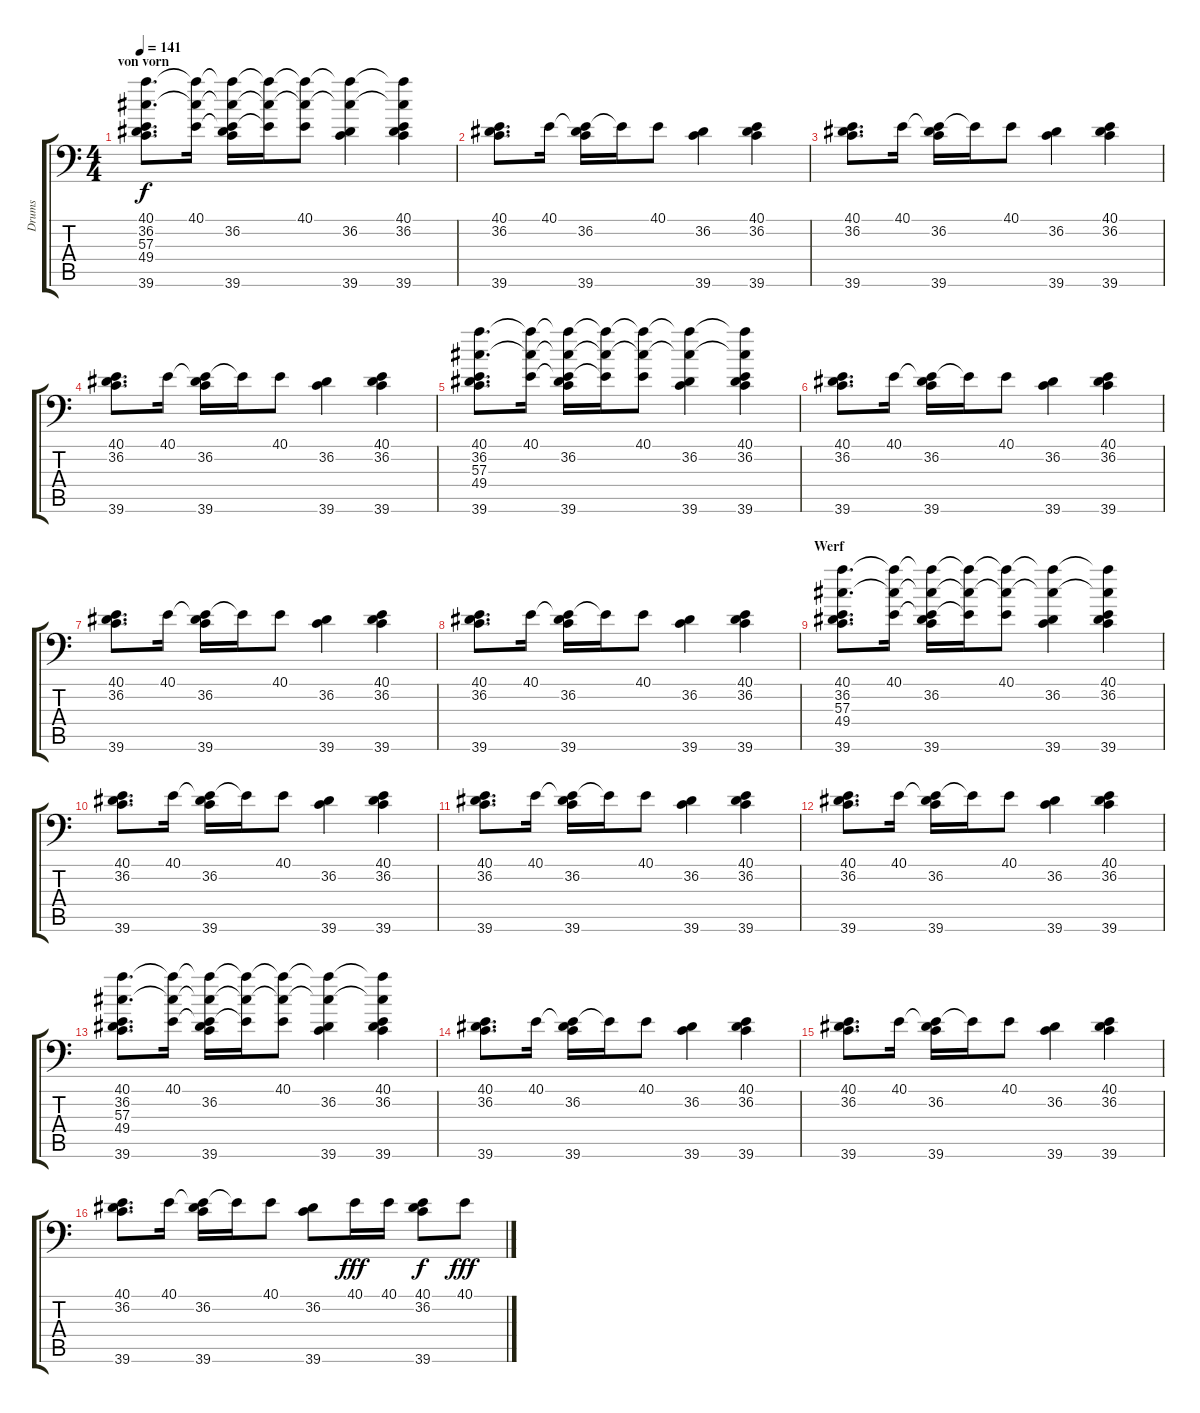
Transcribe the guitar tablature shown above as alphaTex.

\track ("Drums" "Drums") {instrument acousticgrandpiano}
\staff {score tabs}
\tuning (C-1 C-1 C-1 C-1 C-1 C-1) {hide}
\ts (4 4)
\section ("" "von vorn")
\tempo 141
\clef f4
\ks c
(40.1 36.2 57.3 49.4 39.6).8{d dy f} (40.1 57.3{t} 49.4{t}).16 (40.1{t} 36.2 57.3{t} 49.4{t} 39.6).16 (40.1{t} 57.3{t} 49.4{t}).16 (40.1 57.3{t} 49.4{t}).8 (36.2 57.3{t} 49.4{t} 39.6).4 (40.1 36.2 57.3{t} 49.4{t} 39.6).4 |
(40.1 36.2 39.6).8{d} 40.1.16 (40.1{t} 36.2 39.6).16 40.1{t}.16 40.1.8 (36.2 39.6).4 (40.1 36.2 39.6).4 |
(40.1 36.2 39.6).8{d} 40.1.16 (40.1{t} 36.2 39.6).16 40.1{t}.16 40.1.8 (36.2 39.6).4 (40.1 36.2 39.6).4 |
(40.1 36.2 39.6).8{d} 40.1.16 (40.1{t} 36.2 39.6).16 40.1{t}.16 40.1.8 (36.2 39.6).4 (40.1 36.2 39.6).4 |
(40.1 36.2 57.3 49.4 39.6).8{d} (40.1 57.3{t} 49.4{t}).16 (40.1{t} 36.2 57.3{t} 49.4{t} 39.6).16 (40.1{t} 57.3{t} 49.4{t}).16 (40.1 57.3{t} 49.4{t}).8 (36.2 57.3{t} 49.4{t} 39.6).4 (40.1 36.2 57.3{t} 49.4{t} 39.6).4 |
(40.1 36.2 39.6).8{d} 40.1.16 (40.1{t} 36.2 39.6).16 40.1{t}.16 40.1.8 (36.2 39.6).4 (40.1 36.2 39.6).4 |
(40.1 36.2 39.6).8{d} 40.1.16 (40.1{t} 36.2 39.6).16 40.1{t}.16 40.1.8 (36.2 39.6).4 (40.1 36.2 39.6).4 |
(40.1 36.2 39.6).8{d} 40.1.16 (40.1{t} 36.2 39.6).16 40.1{t}.16 40.1.8 (36.2 39.6).4 (40.1 36.2 39.6).4 |
\section ("" "Werf")
(40.1 36.2 57.3 49.4 39.6).8{d} (40.1 57.3{t} 49.4{t}).16 (40.1{t} 36.2 57.3{t} 49.4{t} 39.6).16 (40.1{t} 57.3{t} 49.4{t}).16 (40.1 57.3{t} 49.4{t}).8 (36.2 57.3{t} 49.4{t} 39.6).4 (40.1 36.2 57.3{t} 49.4{t} 39.6).4 |
(40.1 36.2 39.6).8{d} 40.1.16 (40.1{t} 36.2 39.6).16 40.1{t}.16 40.1.8 (36.2 39.6).4 (40.1 36.2 39.6).4 |
(40.1 36.2 39.6).8{d} 40.1.16 (40.1{t} 36.2 39.6).16 40.1{t}.16 40.1.8 (36.2 39.6).4 (40.1 36.2 39.6).4 |
(40.1 36.2 39.6).8{d} 40.1.16 (40.1{t} 36.2 39.6).16 40.1{t}.16 40.1.8 (36.2 39.6).4 (40.1 36.2 39.6).4 |
(40.1 36.2 57.3 49.4 39.6).8{d} (40.1 57.3{t} 49.4{t}).16 (40.1{t} 36.2 57.3{t} 49.4{t} 39.6).16 (40.1{t} 57.3{t} 49.4{t}).16 (40.1 57.3{t} 49.4{t}).8 (36.2 57.3{t} 49.4{t} 39.6).4 (40.1 36.2 57.3{t} 49.4{t} 39.6).4 |
(40.1 36.2 39.6).8{d} 40.1.16 (40.1{t} 36.2 39.6).16 40.1{t}.16 40.1.8 (36.2 39.6).4 (40.1 36.2 39.6).4 |
(40.1 36.2 39.6).8{d} 40.1.16 (40.1{t} 36.2 39.6).16 40.1{t}.16 40.1.8 (36.2 39.6).4 (40.1 36.2 39.6).4 |
(40.1 36.2 39.6).8{d} 40.1.16 (40.1{t} 36.2 39.6).16 40.1{t}.16 40.1.8 (36.2 39.6).8 40.1.16{dy fff} 40.1.16 (40.1 36.2 39.6).8{dy f} 40.1.8{dy fff}
